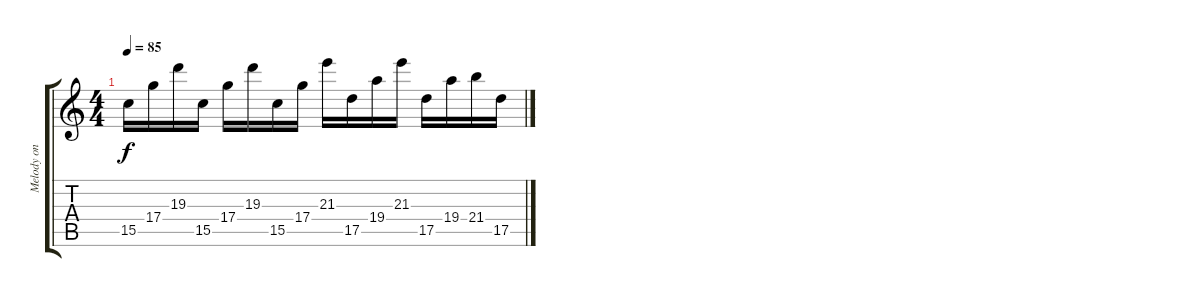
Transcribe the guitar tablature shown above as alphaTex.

\track ("Melody on guitar" "Melody on ") {instrument overdrivenguitar}
\staff {score tabs}
\tuning (E4 B3 G3 D3 A2 E2) {hide}
\ts (4 4)
\tempo 85
\clef g2
\ks c
15.5.16{dy f} 17.4.16 19.3.16 15.5.16 17.4.16 19.3.16 15.5.16 17.4.16 21.3.16 17.5.16 19.4.16 21.3.16 17.5.16 19.4.16 21.4.16 17.5.16
